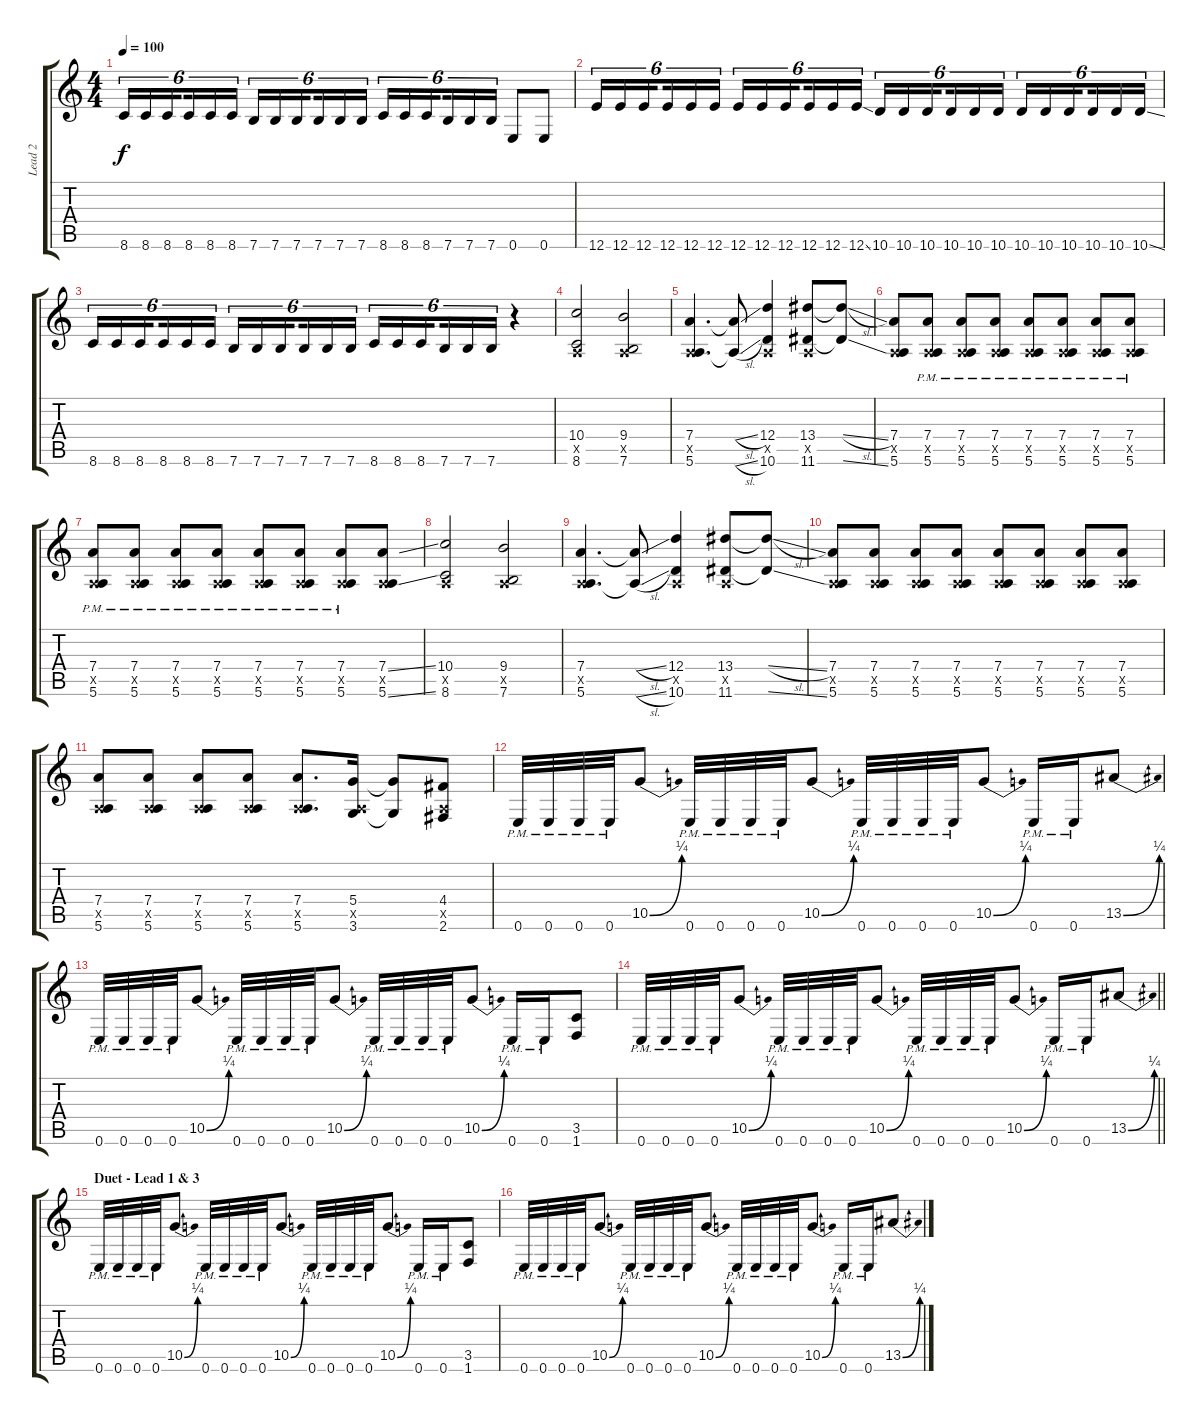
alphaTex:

\track ("Lead 2" "Lead 2") {instrument overdrivenguitar}
\staff {score tabs}
\tuning (E4 B3 G3 D3 A2 E2) {hide}
\ts (4 4)
\tempo 100
\clef g2
\ks c
8.6.16{tu (6 4) dy f} 8.6.16{tu (6 4)} 8.6.16{tu (6 4) beam splitsecondary} 8.6.16{tu (6 4)} 8.6.16{tu (6 4)} 8.6.16{tu (6 4)} 7.6.16{tu (6 4)} 7.6.16{tu (6 4)} 7.6.16{tu (6 4) beam splitsecondary} 7.6.16{tu (6 4)} 7.6.16{tu (6 4)} 7.6.16{tu (6 4)} 8.6.16{tu (6 4)} 8.6.16{tu (6 4)} 8.6.16{tu (6 4) beam splitsecondary} 7.6.16{tu (6 4)} 7.6.16{tu (6 4)} 7.6.16{tu (6 4)} 0.6.8 0.6.8 |
12.6.16{tu (6 4)} 12.6.16{tu (6 4)} 12.6.16{tu (6 4) beam splitsecondary} 12.6.16{tu (6 4)} 12.6.16{tu (6 4)} 12.6.16{tu (6 4)} 12.6.16{tu (6 4)} 12.6.16{tu (6 4)} 12.6.16{tu (6 4) beam splitsecondary} 12.6.16{tu (6 4)} 12.6.16{tu (6 4)} 12.6{ss}.16{tu (6 4)} 10.6.16{tu (6 4)} 10.6.16{tu (6 4)} 10.6.16{tu (6 4) beam splitsecondary} 10.6.16{tu (6 4)} 10.6.16{tu (6 4)} 10.6.16{tu (6 4)} 10.6.16{tu (6 4)} 10.6.16{tu (6 4)} 10.6.16{tu (6 4) beam splitsecondary} 10.6.16{tu (6 4)} 10.6.16{tu (6 4)} 10.6{ss}.16{tu (6 4)} |
8.6.16{tu (6 4)} 8.6.16{tu (6 4)} 8.6.16{tu (6 4) beam splitsecondary} 8.6.16{tu (6 4)} 8.6.16{tu (6 4)} 8.6.16{tu (6 4)} 7.6.16{tu (6 4)} 7.6.16{tu (6 4)} 7.6.16{tu (6 4) beam splitsecondary} 7.6.16{tu (6 4)} 7.6.16{tu (6 4)} 7.6.16{tu (6 4)} 8.6.16{tu (6 4)} 8.6.16{tu (6 4)} 8.6.16{tu (6 4) beam splitsecondary} 7.6.16{tu (6 4)} 7.6.16{tu (6 4)} 7.6.16{tu (6 4)} r.4 |
(10.4 0.5{x} 8.6).2 (9.4 0.5{x} 7.6).2 |
(7.4 0.5{x} 5.6).4{d} (7.4{sl t} 5.6{sl t}).8 (12.4 0.5{x} 10.6).4 (13.4 0.5{x} 11.6).8 (13.4{sl t} 11.6{ss t}).8 |
(7.4 0.5{x} 5.6).8 (7.4{pm} 0.5{x} 5.6{pm}).8 (7.4{pm} 0.5{x} 5.6{pm}).8 (7.4{pm} 0.5{x} 5.6{pm}).8 (7.4{pm} 0.5{x} 5.6{pm}).8 (7.4{pm} 0.5{x} 5.6{pm}).8 (7.4{pm} 0.5{x} 5.6{pm}).8 (7.4{pm} 0.5{x} 5.6{pm}).8 |
(7.4{pm} 0.5{x} 5.6{pm}).8 (7.4{pm} 0.5{x} 5.6{pm}).8 (7.4{pm} 0.5{x} 5.6{pm}).8 (7.4{pm} 0.5{x} 5.6{pm}).8 (7.4{pm} 0.5{x} 5.6{pm}).8 (7.4{pm} 0.5{x} 5.6{pm}).8 (7.4{pm} 0.5{x} 5.6{pm}).8 (7.4{ss} 0.5{x} 5.6{ss}).8 |
(10.4 0.5{x} 8.6).2 (9.4 0.5{x} 7.6).2 |
(7.4 0.5{x} 5.6).4{d} (7.4{sl t} 5.6{sl t}).8 (12.4 0.5{x} 10.6).4 (13.4 0.5{x} 11.6).8 (13.4{sl t} 11.6{ss t}).8 |
(7.4 0.5{x} 5.6).8 (7.4 0.5{x} 5.6).8 (7.4 0.5{x} 5.6).8 (7.4 0.5{x} 5.6).8 (7.4 0.5{x} 5.6).8 (7.4 0.5{x} 5.6).8 (7.4 0.5{x} 5.6).8 (7.4 0.5{x} 5.6).8 |
(7.4 0.5{x} 5.6).8 (7.4 0.5{x} 5.6).8 (7.4 0.5{x} 5.6).8 (7.4 0.5{x} 5.6).8 (7.4 0.5{x} 5.6).8{d} (5.4 0.5{x} 3.6).16 (5.4{t} 3.6{t}).8 (4.4 0.5{x} 2.6).8 |
0.6{pm}.32 0.6{pm}.32 0.6{pm}.32 0.6{pm}.32 10.5{be (bend 0 0 60 1)}.8 0.6{pm}.32 0.6{pm}.32 0.6{pm}.32 0.6{pm}.32 10.5{be (bend 0 0 60 1)}.8 0.6{pm}.32 0.6{pm}.32 0.6{pm}.32 0.6{pm}.32 10.5{be (bend 0 0 60 1)}.8 0.6{pm}.16 0.6{pm}.16 13.5{be (bend 0 0 60 1)}.8 |
0.6{pm}.32 0.6{pm}.32 0.6{pm}.32 0.6{pm}.32 10.5{be (bend 0 0 60 1)}.8 0.6{pm}.32 0.6{pm}.32 0.6{pm}.32 0.6{pm}.32 10.5{be (bend 0 0 60 1)}.8 0.6{pm}.32 0.6{pm}.32 0.6{pm}.32 0.6{pm}.32 10.5{be (bend 0 0 60 1)}.8 0.6{pm}.16 0.6{pm}.16 (3.5 1.6).8 |
\barLineRight lightlight
0.6{pm}.32 0.6{pm}.32 0.6{pm}.32 0.6{pm}.32 10.5{be (bend 0 0 60 1)}.8 0.6{pm}.32 0.6{pm}.32 0.6{pm}.32 0.6{pm}.32 10.5{be (bend 0 0 60 1)}.8 0.6{pm}.32 0.6{pm}.32 0.6{pm}.32 0.6{pm}.32 10.5{be (bend 0 0 60 1)}.8 0.6{pm}.16 0.6{pm}.16 13.5{be (bend 0 0 60 1)}.8 |
\section ("" "Duet - Lead 1 & 3")
0.6{pm}.32 0.6{pm}.32 0.6{pm}.32 0.6{pm}.32 10.5{be (bend 0 0 60 1)}.8 0.6{pm}.32 0.6{pm}.32 0.6{pm}.32 0.6{pm}.32 10.5{be (bend 0 0 60 1)}.8 0.6{pm}.32 0.6{pm}.32 0.6{pm}.32 0.6{pm}.32 10.5{be (bend 0 0 60 1)}.8 0.6{pm}.16 0.6{pm}.16 (3.5 1.6).8 |
0.6{pm}.32 0.6{pm}.32 0.6{pm}.32 0.6{pm}.32 10.5{be (bend 0 0 60 1)}.8 0.6{pm}.32 0.6{pm}.32 0.6{pm}.32 0.6{pm}.32 10.5{be (bend 0 0 60 1)}.8 0.6{pm}.32 0.6{pm}.32 0.6{pm}.32 0.6{pm}.32 10.5{be (bend 0 0 60 1)}.8 0.6{pm}.16 0.6{pm}.16 13.5{be (bend 0 0 60 1)}.8
